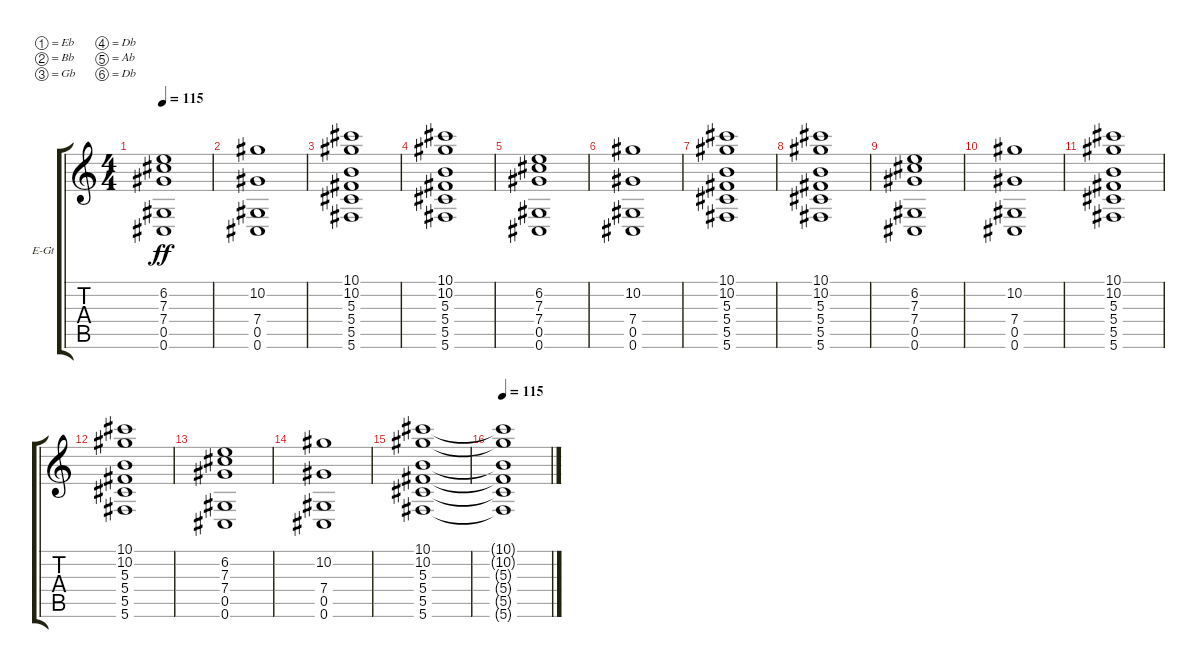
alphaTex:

\bracketExtendMode groupsimilarinstruments
\firstSystemTrackNameOrientation horizontal
\otherSystemsTrackNameOrientation horizontal
\track ("Electric Guitar 1" "E-Gt") {instrument distortionguitar}
\staff {score tabs}
\tuning (Eb4 Bb3 Gb3 Db3 Ab2 Db2)
\ts (4 4)
\tempo 115
\clef g2
\ks c
(0.6 0.5 7.4 7.3 6.2).1{dy ff} |
(7.4 10.2 0.5 0.6).1 |
(5.6 5.5 5.4 5.3 10.2 10.1).1 |
(5.6 5.5 5.4 5.3 10.2 10.1).1 |
(0.6 0.5 7.4 7.3 6.2).1 |
(7.4 10.2 0.5 0.6).1 |
(5.6 5.5 5.4 5.3 10.2 10.1).1 |
(5.6 5.5 5.4 5.3 10.2 10.1).1 |
(0.6 0.5 7.4 7.3 6.2).1 |
(7.4 10.2 0.5 0.6).1 |
(5.6 5.5 5.4 5.3 10.2 10.1).1 |
(5.6 5.5 5.4 5.3 10.2 10.1).1 |
(0.6 0.5 7.4 7.3 6.2).1 |
(7.4 10.2 0.5 0.6).1 |
(5.6 5.5 5.4 5.3 10.2 10.1).1 |
\tempo (115 0.00625)
(5.6{t} 5.5{t} 5.4{t} 5.3{t} 10.2{t} 10.1{t}).1
